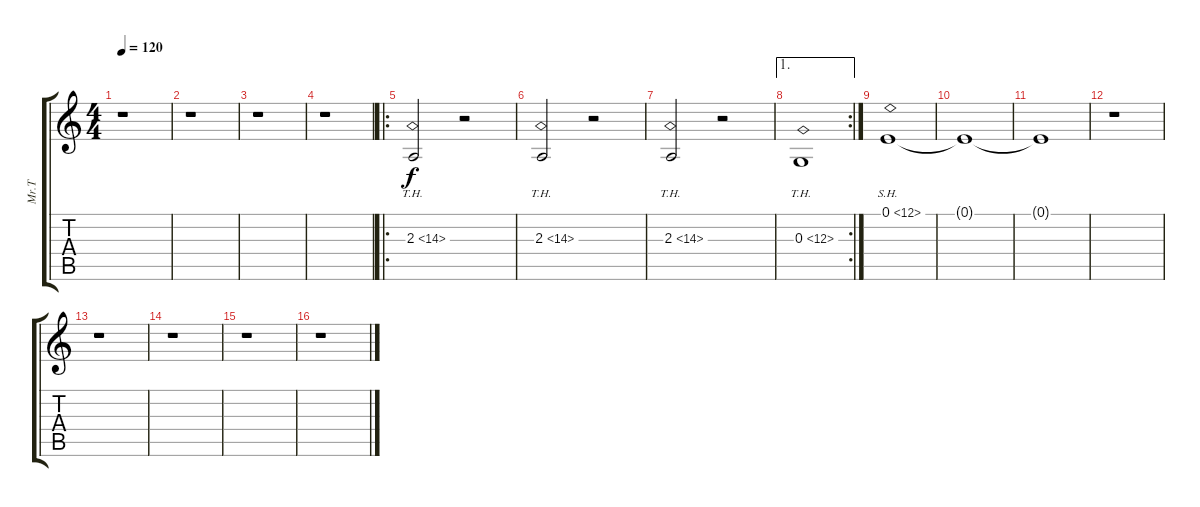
\track ("Mr.T" "Mr.T") {instrument choiraahs}
\staff {score tabs}
\tuning (E4 B3 G3 D3 A2 E2) {hide}
\ts (4 4)
\tempo 120
\clef g2
\ks c
r.1{dy f} |
r.1 |
r.1 |
r.1 |
\ro
2.3{th 12}.2 r.2 |
2.3{th 12}.2 r.2 |
2.3{th 12}.2 r.2 |
\ae 1
\rc 2
0.3{th 12}.1 |
0.1{sh 12}.1{volume 0} |
0.1{t}.1 |
0.1{t}.1 |
r.1 |
r.1 |
r.1 |
r.1 |
r.1
